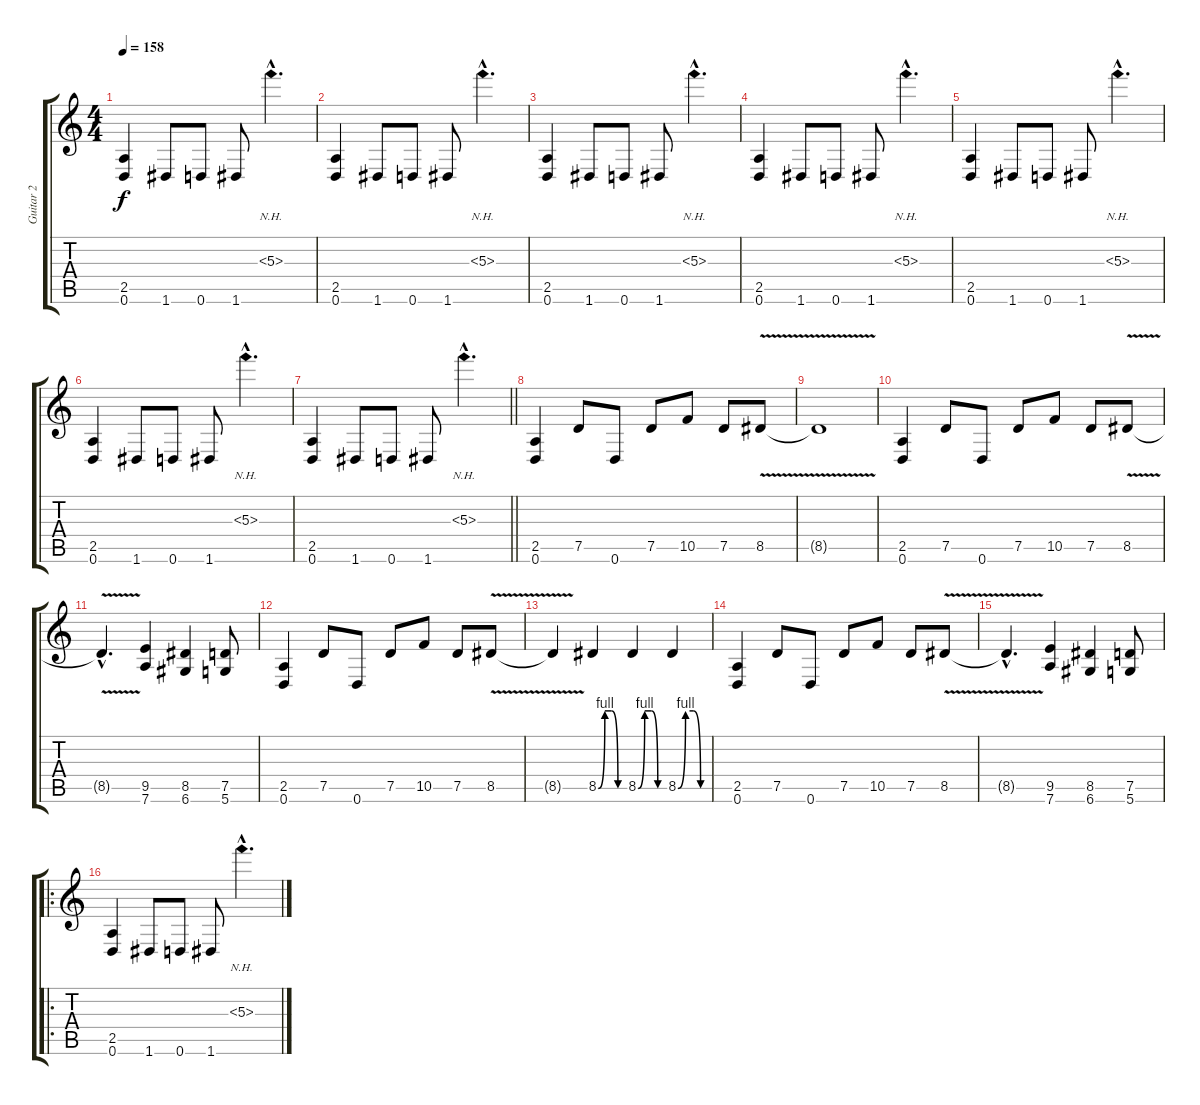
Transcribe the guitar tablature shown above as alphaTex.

\track ("Guitar 2" "Guitar 2") {instrument distortionguitar}
\staff {score tabs}
\tuning (D4 A3 F3 C3 G2 D2) {hide}
\ts (4 4)
\tempo 158
\clef g2
\ks c
(2.5 0.6).4{dy f} 1.6.8 0.6.8 1.6.8 5.3{nh hac}.4{d} |
(2.5 0.6).4 1.6.8 0.6.8 1.6.8 5.3{nh hac}.4{d} |
(2.5 0.6).4 1.6.8 0.6.8 1.6.8 5.3{nh hac}.4{d} |
(2.5 0.6).4 1.6.8 0.6.8 1.6.8 5.3{nh hac}.4{d} |
(2.5 0.6).4 1.6.8 0.6.8 1.6.8 5.3{nh hac}.4{d} |
(2.5 0.6).4 1.6.8 0.6.8 1.6.8 5.3{nh hac}.4{d} |
\barLineRight lightlight
(2.5 0.6).4 1.6.8 0.6.8 1.6.8 5.3{nh hac}.4{d} |
(2.5 0.6).4 7.5.8 0.6.8 7.5.8 10.5.8 7.5.8 8.5{v}.8 |
8.5{t}.1 |
(2.5 0.6).4 7.5.8 0.6.8 7.5.8 10.5.8 7.5.8 8.5{v}.8 |
8.5{hac t}.4{d} (9.5 7.6).4 (8.5 6.6).4 (7.5 5.6).8 |
(2.5 0.6).4 7.5.8 0.6.8 7.5.8 10.5.8 7.5.8 8.5{v}.8 |
8.5{t}.4 8.5{be (custom 0 0 15 4 30 4 45 0 60 0)}.4 8.5{be (custom 0 0 15 4 30 4 45 0 60 0)}.4 8.5{be (custom 0 0 15 4 30 4 45 0 60 0)}.4 |
(2.5 0.6).4 7.5.8 0.6.8 7.5.8 10.5.8 7.5.8 8.5{v}.8 |
8.5{hac t}.4{d} (9.5 7.6).4 (8.5 6.6).4 (7.5 5.6).8 |
\ro
(2.5 0.6).4 1.6.8 0.6.8 1.6.8 5.3{nh hac}.4{d}
